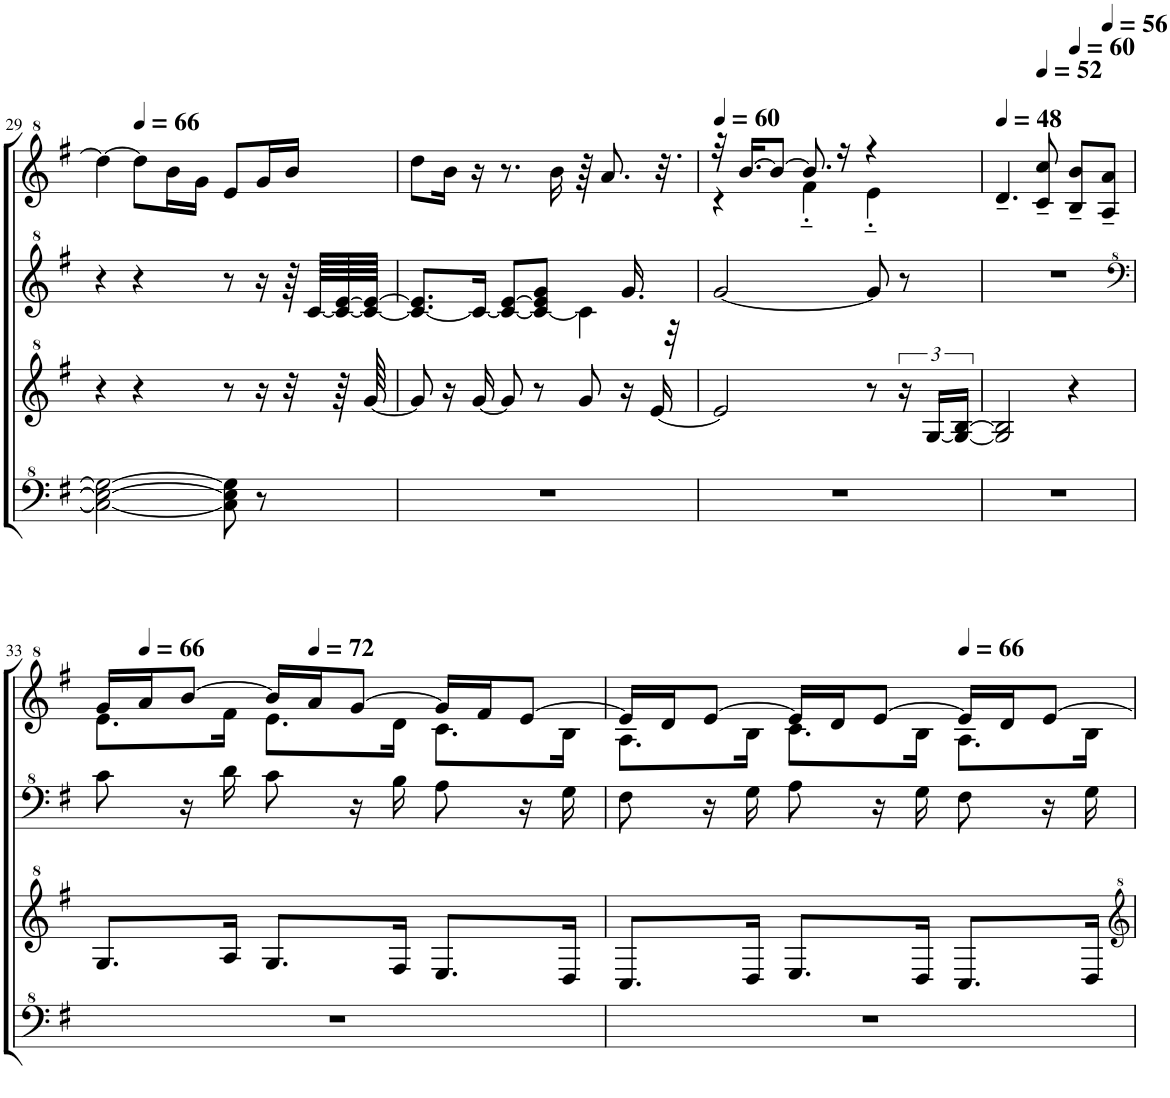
**kern	**kern	**kern	**kern
*part1	*part1	*part1	*part1
*staff4	*staff3	*staff2	*staff1
*I"Model III	*	*	*
!!LO:PB:g=z
*clefF^4	*clefG^2	*clefG^2	*clefG^2
*k[f#]	*k[f#]	*k[f#]	*k[f#]
*M3/4	*M3/4	*M3/4	*M3/4
=29	=29	=29	=29
2c\_ 2e\_ 2g\_	4r	4r	4ddd\_
*	*	*	*MM66
.	4r	4r	8ddd\L]
.	.	.	16bb\L
.	.	.	16gg\JJ
8c\] 8e\] 8g\]	8r	8r	8ee/L
8r	16r	16r	16gg/L
.	32r	64r	16bb/JJ
.	.	[64cc/LLLL	.
.	64r	64cc/_ [64ee/	.
.	[64gg/	64cc/_ 64ee/_JJJJ	.
=30	=30	=30	=30
*	*	*^	*
2.r	8gg/]	8.cc/_ 8.ee/]L	8ryy	8ddd\L
*	*	*v	*v	*
.	16r	.	16bb\Jk
.	[16gg/	16cc/Jk_	16r
.	8gg/]	8cc/_ [8ee/L	8.r
.	8r	8cc/_ 8ee/] 8gg/J	.
.	.	.	16bb\
.	8gg/	4cc\]	64r
.	.	.	8.aa/
*	*	*^	*
.	16r	.	16.gg/	.
.	[16ee/	.	.	.
.	.	.	.	32.r
.	.	.	32r	.
*	*	*v	*v	*
=31	=31	=31	=31
*	*	*	*MM60
*	*	*	*^
2.r	2ee/]	[2gg/	32r	4r
.	.	.	[16.bb/KL	.
.	.	.	8bb/J_	.
.	.	.	8.bb/]	4ff#'~\
.	.	.	16r	.
.	8r	8gg/]	4r	4ee'~\
.	24r	8r	.	.
.	[24g/LL	.	.	.
.	24g/_ [24b/JJ	.	.	.
*	*	*	*v	*v
=32	=32	=32	=32
*	*	*	*MM48
2.r	2g/] 2b/]	2.r	4.dd~/
*	*	*	*MM52
.	.	.	8cc/~ 8ccc/~
*	*	*	*MM60
.	4r	.	8b/~ 8bb/~L
*	*	*	*MM56
.	.	.	8a/~ 8aa/~J
!!LO:LB:g=z
=33	=33	=33	=33
*	*	*clefF^4	*
*	*	*	*^
2.r	8.g/L	8cc\	16gg/LL	8.ee\L
*	*	*	*MM66	*
.	.	.	16aa/J	.
.	.	16r	[8bb/J	.
.	16a/Jk	16dd\	.	16ff#\Jk
.	8.g/L	8cc\	16bb/LL]	8.ee\L
*	*	*	*MM72	*
.	.	.	16aa/J	.
.	.	16r	[8gg/J	.
.	16f#/Jk	16b\	.	16dd\Jk
.	8.e/L	8a\	16gg/LL]	8.cc\L
.	.	.	16ff#/J	.
.	.	16r	[8ee/J	.
.	16d/Jk	16g\	.	16b\Jk
=34	=34	=34	=34	=34
2.r	8.c/L	8f#\	16ee/LL]	8.a\L
.	.	.	16dd/J	.
.	.	16r	[8ee/J	.
.	16d/Jk	16g\	.	16b\Jk
.	8.e/L	8a\	16ee/LL]	8.cc\L
.	.	.	16dd/J	.
.	.	16r	[8ee/J	.
.	16d/Jk	16g\	.	16b\Jk
*	*	*	*MM66	*
.	8.c/L	8f#\	16ee/LL]	8.a\L
.	.	.	16dd/J	.
.	.	16r	[8ee/J	.
.	16d/Jk	16g\	.	16b\Jk
*	*	*	*v	*v
=	=	=	=
*-	*-	*-	*-
